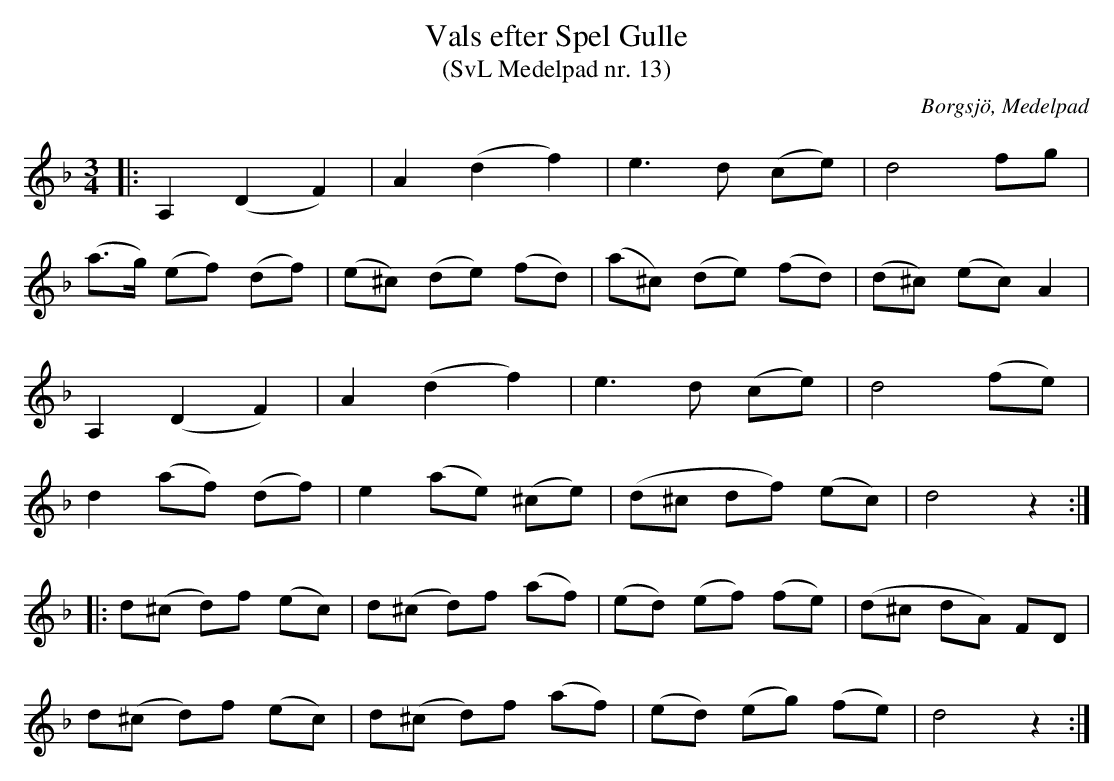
X:1
T:Vals efter Spel Gulle
T:(SvL Medelpad nr. 13)
O:Borgsjö, Medelpad
M:3/4
L:1/8
K:Dm
|:A,2(D2F2)|A2 (d2f2)|e3 d (ce)| d4 fg|
(a>g) (ef) (df)| (e^c) (de) (fd)|(a^c) (de) (fd)|(d^c) (ec) A2|
 A,2 (D2F2)| A2 (d2f2)|e3 d (ce)| d4 (fe)|
d2(af) (df)|e2 (ae) (^ce)|(d^c df) (ec)| d4 z2::
d(^c d)f (ec)| d(^c d)f (af)| (ed) (ef) (fe)|(d^c dA) FD|
d(^c d)f (ec)|d(^c d)f (af)| (ed) (eg) (fe)| d4 z2:|
